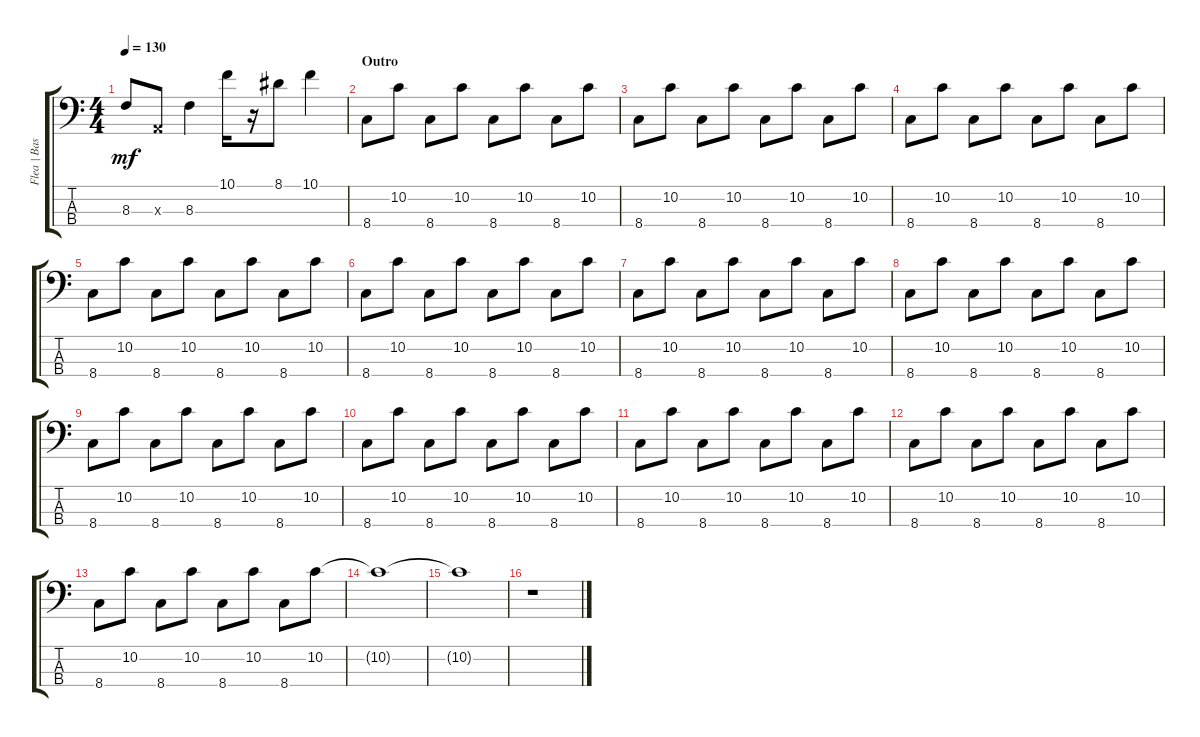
\track ("Flea | Bass" "Flea | Bas") {instrument electricbassfinger}
\staff {score tabs}
\tuning (G2 D2 A1 E1) {hide}
\ts (4 4)
\tempo 130
\clef f4
\ks c
8.3{t}.8{dy mf} 0.3{x}.8 8.3.4 10.1.16 r.16 8.1.8 10.1.4 |
\section ("" "Outro")
8.4.8 10.2.8 8.4.8 10.2.8 8.4.8 10.2.8 8.4.8 10.2.8 |
8.4.8 10.2.8 8.4.8 10.2.8 8.4.8 10.2.8 8.4.8 10.2.8 |
8.4.8 10.2.8 8.4.8 10.2.8 8.4.8 10.2.8 8.4.8 10.2.8 |
8.4.8 10.2.8 8.4.8 10.2.8 8.4.8 10.2.8 8.4.8 10.2.8 |
8.4.8 10.2.8 8.4.8 10.2.8 8.4.8 10.2.8 8.4.8 10.2.8 |
8.4.8 10.2.8 8.4.8 10.2.8 8.4.8 10.2.8 8.4.8 10.2.8 |
8.4.8 10.2.8 8.4.8 10.2.8 8.4.8 10.2.8 8.4.8 10.2.8 |
8.4.8 10.2.8 8.4.8 10.2.8 8.4.8 10.2.8 8.4.8 10.2.8 |
8.4.8 10.2.8 8.4.8 10.2.8 8.4.8 10.2.8 8.4.8 10.2.8 |
8.4.8 10.2.8 8.4.8 10.2.8 8.4.8 10.2.8 8.4.8 10.2.8 |
8.4.8 10.2.8 8.4.8 10.2.8 8.4.8 10.2.8 8.4.8 10.2.8 |
8.4.8 10.2.8 8.4.8 10.2.8 8.4.8 10.2.8 8.4.8 10.2.8 |
10.2{t}.1 |
10.2{t}.1 |
r.1
